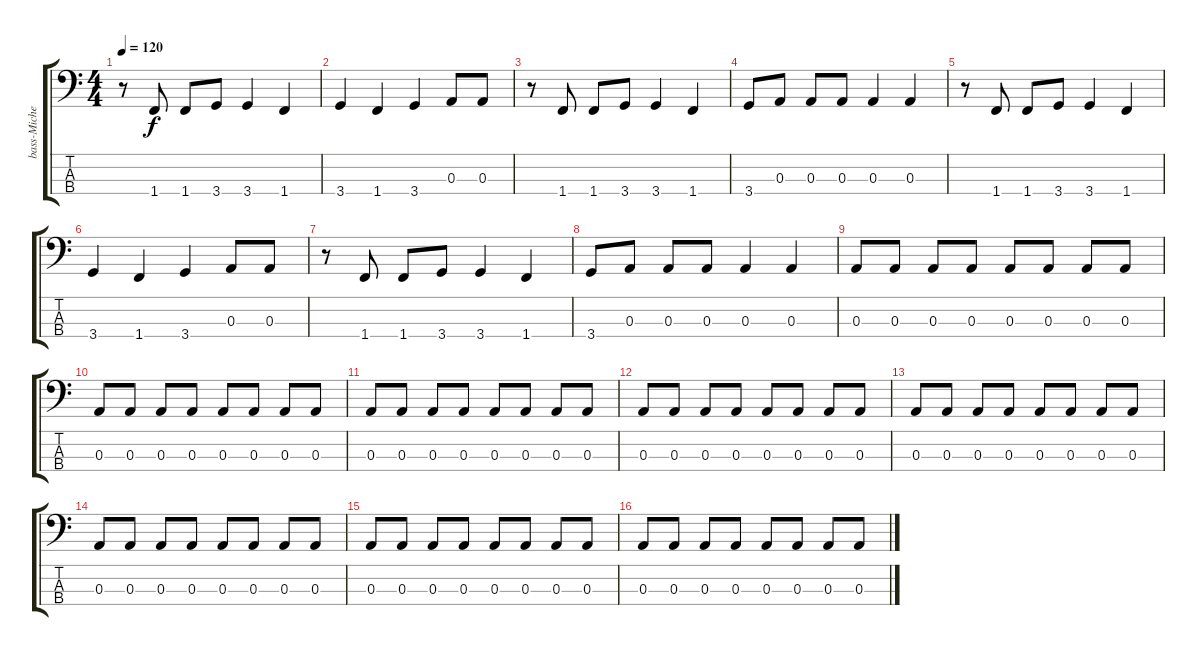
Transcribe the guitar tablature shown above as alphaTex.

\track ("bass-Micheal" "bass-Miche") {instrument electricbassfinger}
\staff {score tabs}
\tuning (G2 D2 A1 E1) {hide}
\ts (4 4)
\tempo 120
\clef f4
\ks c
r.8{dy f} 1.4.8 1.4.8 3.4.8 3.4.4 1.4.4 |
3.4.4 1.4.4 3.4.4 0.3.8 0.3.8 |
r.8 1.4.8 1.4.8 3.4.8 3.4.4 1.4.4 |
3.4.8 0.3.8 0.3.8 0.3.8 0.3.4 0.3.4 |
r.8 1.4.8 1.4.8 3.4.8 3.4.4 1.4.4 |
3.4.4 1.4.4 3.4.4 0.3.8 0.3.8 |
r.8 1.4.8 1.4.8 3.4.8 3.4.4 1.4.4 |
3.4.8 0.3.8 0.3.8 0.3.8 0.3.4 0.3.4 |
0.3.8 0.3.8 0.3.8 0.3.8 0.3.8 0.3.8 0.3.8 0.3.8 |
0.3.8 0.3.8 0.3.8 0.3.8 0.3.8 0.3.8 0.3.8 0.3.8 |
0.3.8 0.3.8 0.3.8 0.3.8 0.3.8 0.3.8 0.3.8 0.3.8 |
0.3.8 0.3.8 0.3.8 0.3.8 0.3.8 0.3.8 0.3.8 0.3.8 |
0.3.8 0.3.8 0.3.8 0.3.8 0.3.8 0.3.8 0.3.8 0.3.8 |
0.3.8 0.3.8 0.3.8 0.3.8 0.3.8 0.3.8 0.3.8 0.3.8 |
0.3.8 0.3.8 0.3.8 0.3.8 0.3.8 0.3.8 0.3.8 0.3.8 |
0.3.8 0.3.8 0.3.8 0.3.8 0.3.8 0.3.8 0.3.8 0.3.8
